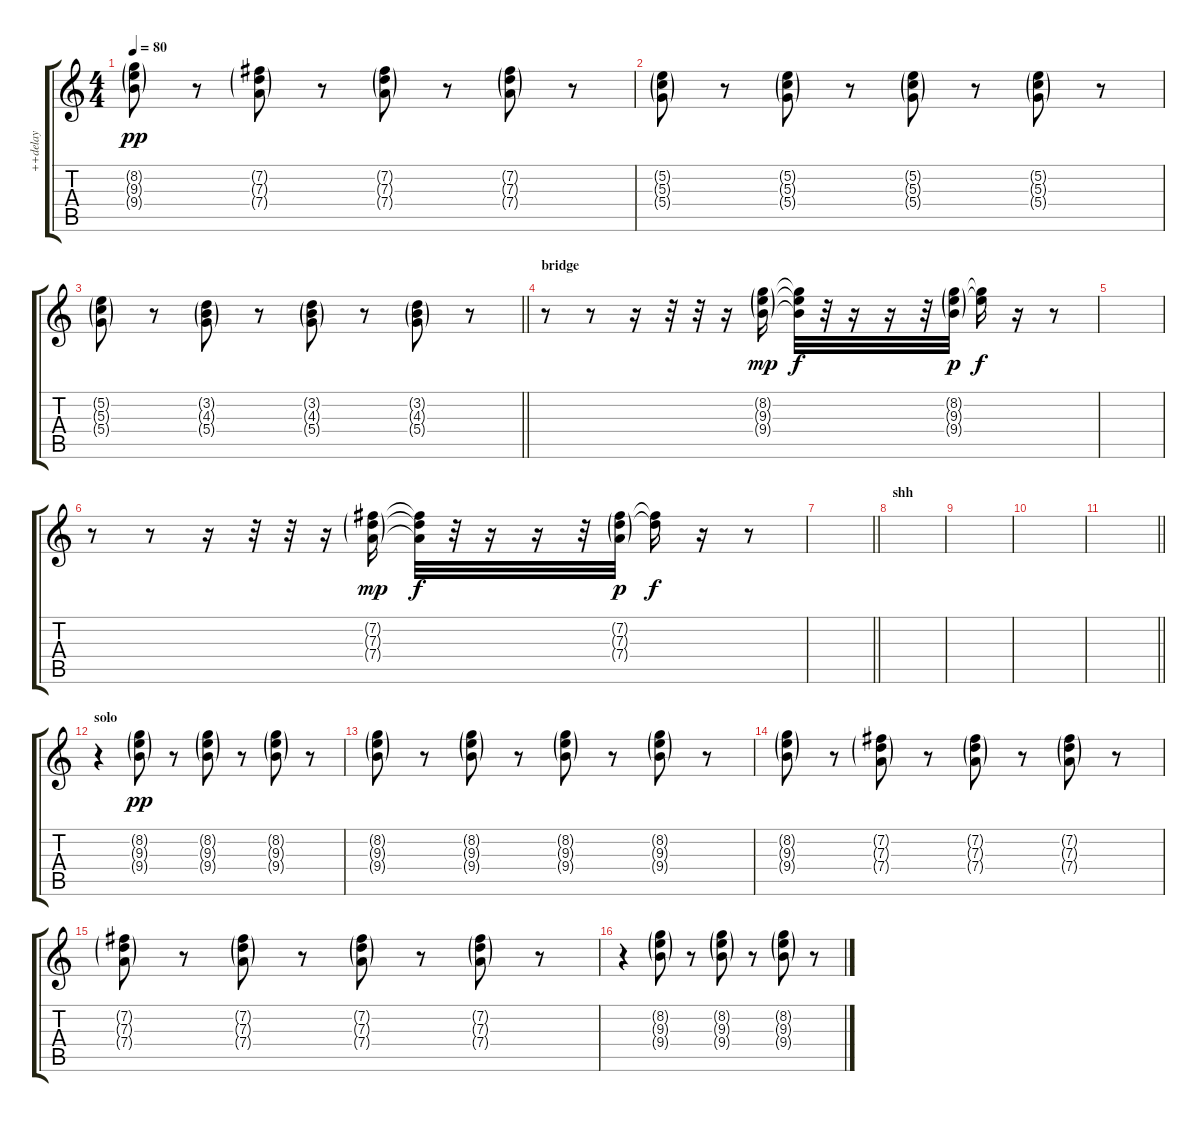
\track ("++delay" "++delay") {instrument acousticguitarsteel}
\staff {score tabs}
\tuning (E4 B3 G3 D3 A2 E2) {hide}
\ts (4 4)
\tempo 80
\clef g2
\ks c
(8.2{g} 9.3{g} 9.4{g}).8{dy pp} r.8 (7.2{g} 7.3{g} 7.4{g}).8 r.8 (7.2{g} 7.3{g} 7.4{g}).8 r.8 (7.2{g} 7.3{g} 7.4{g}).8 r.8 |
(5.2{g} 5.3{g} 5.4{g}).8 r.8 (5.2{g} 5.3{g} 5.4{g}).8 r.8 (5.2{g} 5.3{g} 5.4{g}).8 r.8 (5.2{g} 5.3{g} 5.4{g}).8 r.8 |
\barLineRight lightlight
(5.2{g} 5.3{g} 5.4{g}).8 r.8 (3.2{g} 4.3{g} 5.4{g}).8 r.8 (3.2{g} 4.3{g} 5.4{g}).8 r.8 (3.2{g} 4.3{g} 5.4{g}).8 r.8 |
\section ("" "bridge")
r.8 r.8 r.16 r.32 r.32 r.16 (8.2{g} 9.3{g} 9.4{g}).16{dy mp} (8.2{t} 9.3{t} 9.4{t}).32{dy f} r.32 r.16 r.16 r.32 (8.2{g} 9.3{g} 9.4{g}).32{dy p} (8.2{t} 9.3{t}).16{dy f} r.16 r.8 |
|
r.8 r.8 r.16 r.32 r.32 r.16 (7.2{g} 7.3{g} 7.4{g}).16{dy mp} (7.2{t} 7.3{t} 7.4{t}).32{dy f} r.32 r.16 r.16 r.32 (7.2{g} 7.3{g} 7.4{g}).32{dy p} (7.2{t} 7.3{t}).16{dy f} r.16 r.8 |
\barLineRight lightlight
|
\section ("" "shh")
|
|
|
\barLineRight lightlight
|
\section ("" "solo")
r.4{volume 8} (8.2{g} 9.3{g} 9.4{g}).8{dy pp} r.8 (8.2{g} 9.3{g} 9.4{g}).8 r.8 (8.2{g} 9.3{g} 9.4{g}).8 r.8 |
(8.2{g} 9.3{g} 9.4{g}).8 r.8 (8.2{g} 9.3{g} 9.4{g}).8 r.8 (8.2{g} 9.3{g} 9.4{g}).8 r.8 (8.2{g} 9.3{g} 9.4{g}).8 r.8 |
(8.2{g} 9.3{g} 9.4{g}).8 r.8 (7.2{g} 7.3{g} 7.4{g}).8 r.8 (7.2{g} 7.3{g} 7.4{g}).8 r.8 (7.2{g} 7.3{g} 7.4{g}).8 r.8 |
(7.2{g} 7.3{g} 7.4{g}).8 r.8 (7.2{g} 7.3{g} 7.4{g}).8 r.8 (7.2{g} 7.3{g} 7.4{g}).8 r.8 (7.2{g} 7.3{g} 7.4{g}).8 r.8 |
r.4 (8.2{g} 9.3{g} 9.4{g}).8 r.8 (8.2{g} 9.3{g} 9.4{g}).8 r.8 (8.2{g} 9.3{g} 9.4{g}).8 r.8
